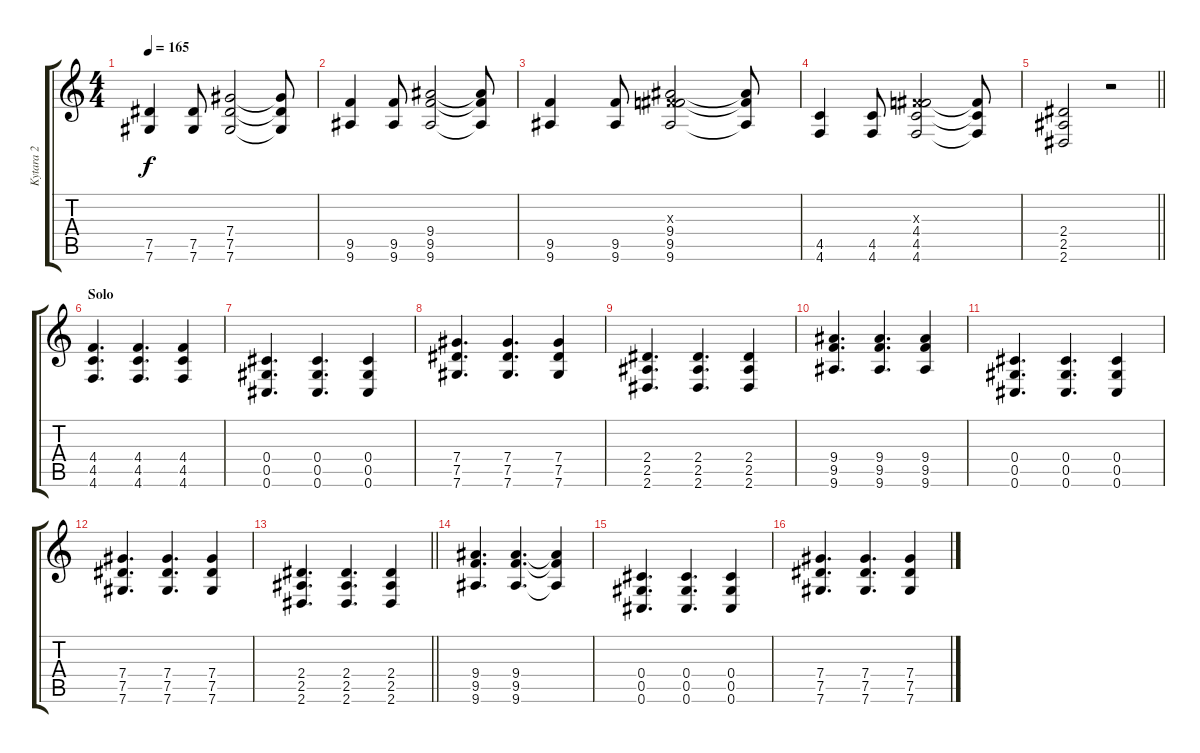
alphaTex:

\track ("Kytara 2" "Kytara 2") {instrument distortionguitar}
\staff {score tabs}
\tuning (Eb4 Bb3 Gb3 Db3 Ab2 Db2) {hide}
\ts (4 4)
\tempo 165
\clef g2
\ks c
(7.5 7.6).4{dy f} (7.5 7.6).8 (7.4 7.5 7.6).2 (7.4{t} 7.5{t} 7.6{t}).8 |
(9.5 9.6).4 (9.5 9.6).8 (9.4 9.5 9.6).2 (9.4{t} 9.5{t} 9.6{t}).8 |
(9.5 9.6).4 (9.5 9.6).8 (0.3{x} 9.4 9.5 9.6).2 (9.4{t} 9.5{t} 9.6{t}).8 |
(4.5 4.6).4 (4.5 4.6).8 (0.3{x} 4.4 4.5 4.6).2 (4.4{t} 4.5{t} 4.6{t}).8 |
\barLineRight lightlight
(2.4 2.5 2.6).2 r.2 |
\section ("" "Solo")
(4.4 4.5 4.6).4{d volume 14} (4.4 4.5 4.6).4{d} (4.4 4.5 4.6).4 |
(0.4 0.5 0.6).4{d} (0.4 0.5 0.6).4{d} (0.4 0.5 0.6).4 |
(7.4 7.5 7.6).4{d} (7.4 7.5 7.6).4{d} (7.4 7.5 7.6).4 |
(2.4 2.5 2.6).4{d} (2.4 2.5 2.6).4{d} (2.4 2.5 2.6).4 |
(9.4 9.5 9.6).4{d} (9.4 9.5 9.6).4{d} (9.4 9.5 9.6).4 |
(0.4 0.5 0.6).4{d} (0.4 0.5 0.6).4{d} (0.4 0.5 0.6).4 |
(7.4 7.5 7.6).4{d} (7.4 7.5 7.6).4{d} (7.4 7.5 7.6).4 |
\barLineRight lightlight
(2.4 2.5 2.6).4{d} (2.4 2.5 2.6).4{d} (2.4 2.5 2.6).4 |
\section ("" "")
(9.4 9.5 9.6).4{d} (9.4 9.5 9.6).4{d} (9.4{t} 9.5{t} 9.6{t}).4 |
(0.4 0.5 0.6).4{d} (0.4 0.5 0.6).4{d} (0.4 0.5 0.6).4 |
(7.4 7.5 7.6).4{d} (7.4 7.5 7.6).4{d} (7.4 7.5 7.6).4
